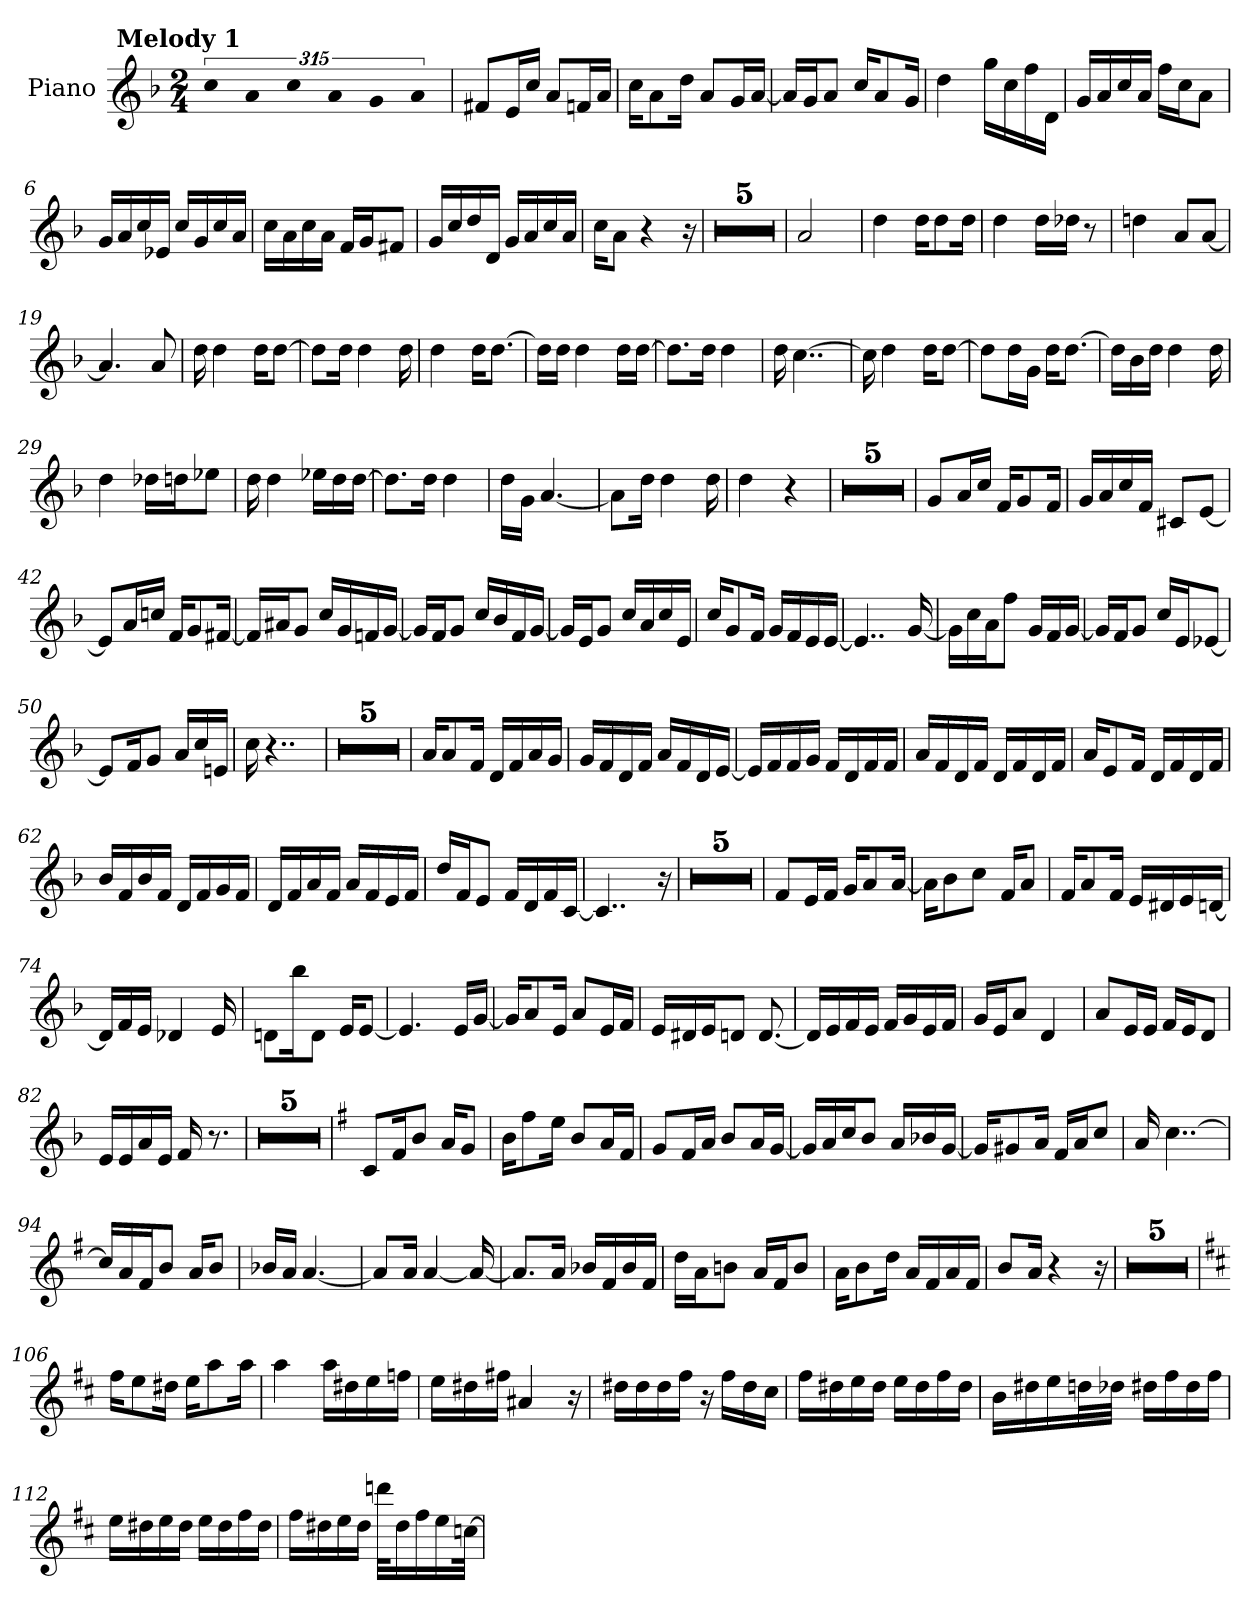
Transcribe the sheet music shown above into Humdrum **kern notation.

**kern
*part1
*staff1
*I"Piano
*I'Pno
*clefG2
*k[b-]
*F:
*M2/4
*MM80
!!LO:REH:place=s1:b:enc=none:fs=14:t=Melody 1
=
!LO:N:vis=8
10080cc\
!LO:N:vis=16
20160a/
!LO:N:vis=16
20160cc\
!LO:N:vis=8
10080a/
!LO:N:vis=16
20160g/
!LO:N:vis=16
20160a/
=1
8f#X/L
16e/L
16cc/JJ
8a/L
16fn/L
16a/JJ
=2
16cc\KL
8a\
16dd\Jk
8a/L
16g/L
[16a/JJ
=3
16a/LL]
16g/J
8a/J
16cc/KL
8a/
16g/Jk
=4
4dd\
16gg\LL
16cc\
16ff\
16d\JJ
!!LO:LB:g=z
=5
16g/LL
16a/
16cc/
16a/JJ
16ff\LL
16cc\J
8a\J
=6
16g/LL
16a/
16cc/
16e-X/JJ
16cc/LL
16g/
16cc/
16a/JJ
=7
16cc\LL
16a\
16cc\
16a\JJ
16f/LL
16g/J
8f#X/J
=8
16g/LL
16cc/
16dd/
16d/JJ
16g/LL
16a/
16cc/
16a/JJ
=9
16cc\KL
8a\J
4r
16r
=10
2r
!!LO:LB:g=z
=11
2r
=12
2r
=13
2r
=14
2r
=15
!!LO:REH:place=s1:b:enc=none:fs=14:t=Melody 2
*MM80
2a/
=16
4dd\
16dd\KL
8dd\
16dd\Jk
=17
4dd\
16dd\LL
16dd-X\JJ
8r
=18
4ddn\
8a/L
[8a/J
=19
4.a/]
8a/
!!LO:LB:g=z
=20
16dd\
4dd\
16dd\KL
[8dd\J
=21
8dd\L]
16dd\Jk
4dd\
16dd\
=22
4dd\
16dd\KL
[8.dd\J
=23
16dd\LL]
16dd\JJ
4dd\
16dd\LL
[16dd\JJ
=24
8.dd\L]
16dd\Jk
4dd\
=25
16dd\
[4..cc\
=26
16cc\]
4dd\
16dd\KL
[8dd\J
=27
8dd\L]
16dd\L
16g\JJ
16dd\KL
[8.dd\J
!!LO:LB:g=z
=28
16dd\LL]
16b-\
16dd\JJ
4dd\
16dd\
=29
4dd\
16dd-X\LL
16ddn\J
8ee-X\J
=30
16dd\
4dd\
16ee-X\LL
16dd\
[16dd\JJ
=31
8.dd\L]
16dd\Jk
4dd\
=32
16dd\LL
16g\JJ
[4.a/
=33
8a\L]
16dd\Jk
4dd\
16dd\
=34
4dd\
4r
=35
2r
!!LO:LB:g=z
=36
2r
=37
2r
=38
2r
=39
2r
=40
!!LO:REH:place=s1:b:enc=none:fs=14:t=Melody 3
*MM80
8g/L
16a/L
16cc/JJ
16f/KL
8g/
16f/Jk
=41
16g/LL
16a/
16cc/
16f/JJ
8c#X/L
[8e/J
=42
8e/L]
16a/L
16ccn/JJ
16f/KL
8g/
[16f#X/Jk
!!LO:LB:g=z
=43
16f#/LL]
16a#X/J
8g/J
16cc/LL
16g/
16fn/
[16g/JJ
=44
16g/LL]
16f/J
8g/J
16cc/LL
16b-/
16f/
[16g/JJ
=45
16g/LL]
16e/J
8g/J
16cc/LL
16a/
16cc/
16e/JJ
=46
16cc/KL
8g/
16f/Jk
16g/LL
16f/
16e/
[16e/JJ
=47
4..e/]
[16g/
=48
16g\LL]
16cc\
16a\J
8ff\J
16g/LL
16f/
[16g/JJ
!!LO:LB:g=z
=49
16g/LL]
16f/J
8g/J
16cc/LL
16e/J
[8e-X/J
=50
8e-/L]
16f/K
8g/J
16a/LL
16cc/
16en/JJ
=51
16cc\
4..r
=52
2r
=53
2r
=54
2r
=55
2r
=56
2r
=57
!!LO:REH:place=s1:b:enc=none:fs=14:t=Melody 4
*MM80
16a/KL
8a/
16f/Jk
16d/LL
16f/
16a/
16g/JJ
!!LO:LB:g=z
=58
16g/LL
16f/
16d/
16f/JJ
16a/LL
16f/
16d/
[16e/JJ
=59
16e/LL]
16f/
16f/
16g/JJ
16f/LL
16d/
16f/
16f/JJ
=60
16a/LL
16f/
16d/
16f/JJ
16d/LL
16f/
16d/
16f/JJ
=61
16a/KL
8e/
16f/Jk
16d/LL
16f/
16d/
16f/JJ
=62
16b-/LL
16f/
16b-/
16f/JJ
16d/LL
16f/
16g/
16f/JJ
!!LO:LB:g=z
=63
16d/LL
16f/
16a/
16f/JJ
16a/LL
16f/
16e/
16f/JJ
=64
16dd/LL
16f/J
8e/J
16f/LL
16d/
16f/
[16c/JJ
=65
4..c/]
16r
=66
2r
=67
2r
=68
2r
=69
2r
=70
2r
!!LO:PB:g=z
=71
!!LO:REH:place=s1:b:enc=none:fs=14:t=Melody 5
*MM80
8f/L
16e/L
16f/JJ
16g/KL
8a/
[16a/Jk
=72
16a\KL]
8b-\
8cc\J
16f/KL
8a/J
=73
16f/KL
8a/
16f/Jk
16e/LL
16d#X/
16e/
[16dn/JJ
=74
16d/LL]
16f/
16e/JJ
4d-X/
16e/
=75
8dn\L
16bb-\K
8d\J
16e/KL
[8e/J
=76
4.e/]
16e/LL
[16g/JJ
!!LO:LB:g=z
=77
16g/KL]
8a/
16e/Jk
8a/L
16e/L
16f/JJ
=78
16e/LL
16d#X/
16e/J
8dn/J
[8.d/
=79
16d/LL]
16e/
16f/
16e/JJ
16f/LL
16g/
16e/
16f/JJ
=80
16g/LL
16e/J
8a/J
4d/
=81
8a/L
16e/L
16e/JJ
16f/LL
16e/J
8d/J
=82
16e/LL
16e/
16a/
16e/JJ
16f/
8.r
!!LO:LB:g=z
=83
2r
=84
2r
=85
2r
=86
2r
=87
2r
=88
!!LO:REH:place=s1:b:enc=none:fs=14:t=Melody 6
*k[f#]
*G:
*MM80
8c/L
16f#/K
8b/J
16a/KL
8g/J
=89
16b\KL
8ff#\
16ee\Jk
8b/L
16a/L
16f#/JJ
=90
8g/L
16f#/L
16a/JJ
8b/L
16a/L
[16g/JJ
!!LO:LB:g=z
=91
16g/LL]
16a/
16cc/J
8b/J
16a/LL
16b-X/
[16g/JJ
=92
16g/KL]
8g#X/
16a/Jk
16f#/LL
16a/J
8cc/J
=93
16a/
[4..cc\
=94
16cc/LL]
16a/
16f#/J
8b/J
16a/KL
8b/J
=95
16b-X/LL
16a/JJ
[4.a/
=96
8a/L]
16a/Jk
[4a/
16a/_
!!LO:LB:g=z
=97
8.a/L]
16a/Jk
16b-X/LL
16f#/
16b-/
16f#/JJ
=98
16dd\LL
16a\J
8bn\J
16a/LL
16f#/J
8b/J
=99
16a\KL
8b\
16dd\Jk
16a/LL
16f#/
16a/
16f#/JJ
=100
8b/L
16a/Jk
4r
16r
=101
2r
=102
2r
=103
2r
=104
2r
!!LO:LB:g=z
=105
2r
=106
!!LO:REH:place=s1:b:enc=none:fs=14:t=Melody 7
*k[f#c#]
*D:
*MM80
16ff#\KL
8ee\
16dd#X\Jk
16ee\KL
8aa\
16aa\Jk
=107
4aa\
16aa\LL
16dd#X\
16ee\
16ffn\JJ
=108
16ee\LL
16dd#X\
16ff#X\JJ
4a#X/
16r
=109
16dd#X\LL
16dd#\
16dd#\
16ff#\JJ
16r
16ff#\LL
16dd#\
16cc#\JJ
=110
16ff#\LL
16dd#X\
16ee\
16dd#\JJ
16ee\LL
16dd#\
16ff#\
16dd#\JJ
!!LO:LB:g=z
=111
16b\LL
16dd#X\
16ee\
32ddn\L
32dd-X\JJJ
16dd#X\LL
16ff#\
16dd#\
16ff#\JJ
=112
16ee\LL
16dd#X\
16ee\
16dd#\JJ
16ee\LL
16dd#\
16ff#\
16dd#\JJ
=113
16ff#\LL
16dd#X\
16ee\
16dd#\JJ
32dddn\KLL
16dd#\
16ff#\
16ee\
[32ccn\JJk
=
*-
